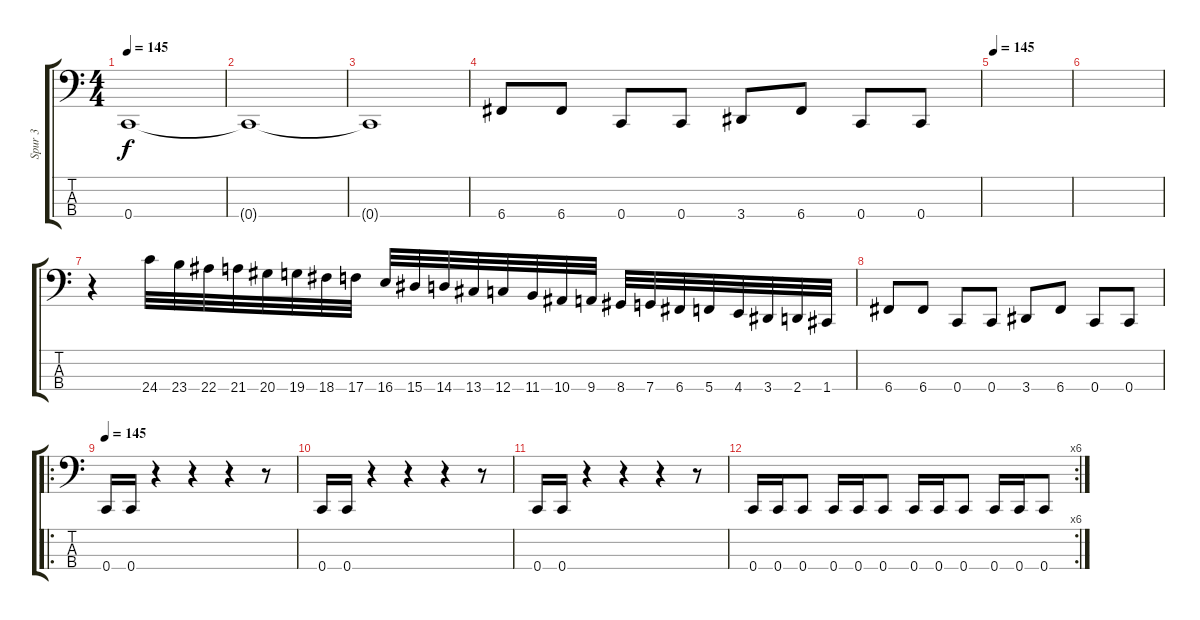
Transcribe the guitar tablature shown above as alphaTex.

\track ("Spur 3" "Spur 3") {instrument electricbassfinger}
\staff {score tabs}
\tuning (F2 C2 G1 C1) {hide}
\ts (4 4)
\tempo 145
\clef f4
\ks c
0.4.1{dy f} |
0.4{t}.1 |
0.4{t}.1 |
6.4.8 6.4.8 0.4.8 0.4.8 3.4.8 6.4.8 0.4.8 0.4.8 |
\tempo 145
|
|
r.4 24.4.32 23.4.32 22.4.32 21.4.32 20.4.32 19.4.32 18.4.32 17.4.32 16.4.32 15.4.32 14.4.32 13.4.32 12.4.32 11.4.32 10.4.32 9.4.32 8.4.32 7.4.32 6.4.32 5.4.32 4.4.32 3.4.32 2.4.32 1.4.32 |
6.4.8 6.4.8 0.4.8 0.4.8 3.4.8 6.4.8 0.4.8 0.4.8 |
\ro
\tempo 145
0.4.16 0.4.16 r.4 r.4 r.4 r.8 |
0.4.16 0.4.16 r.4 r.4 r.4 r.8 |
0.4.16 0.4.16 r.4 r.4 r.4 r.8 |
\rc 6
0.4.16 0.4.16 0.4.8 0.4.16 0.4.16 0.4.8 0.4.16 0.4.16 0.4.8 0.4.16 0.4.16 0.4.8
